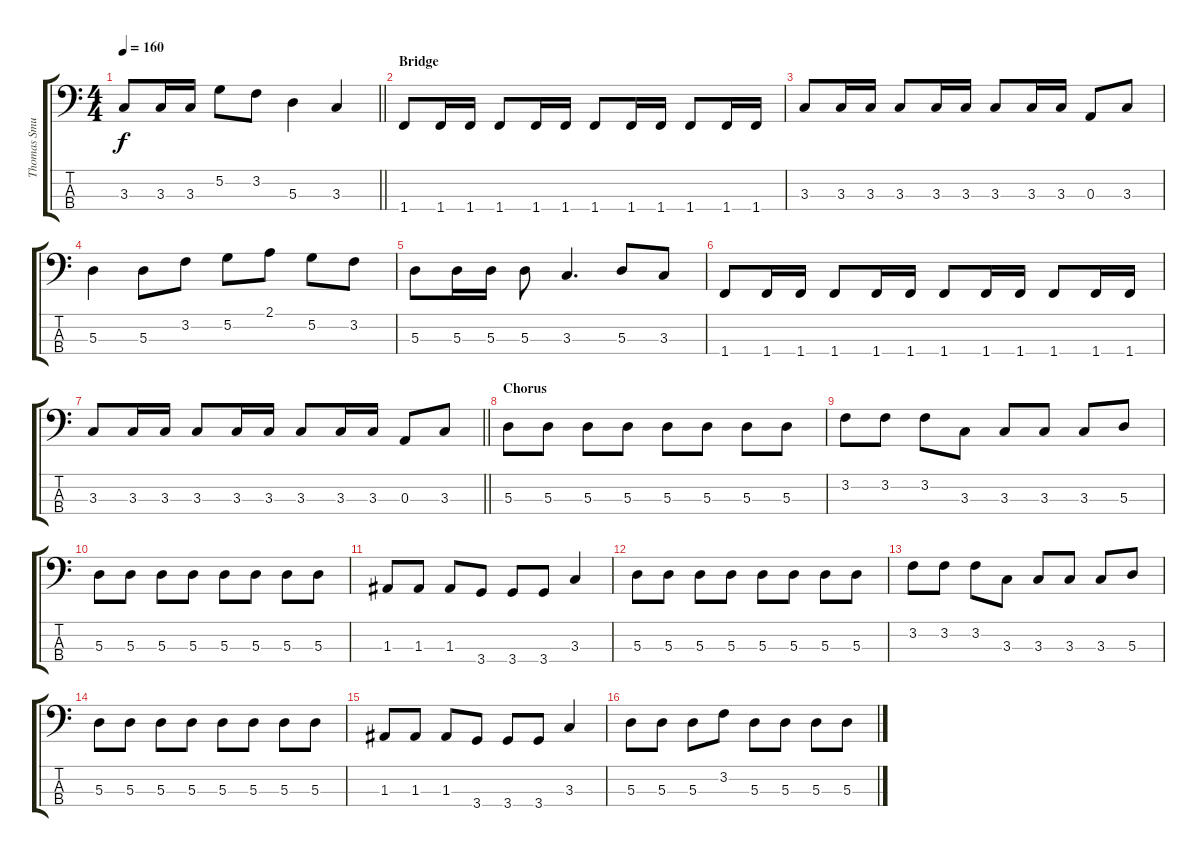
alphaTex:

\track ("Thomas Smuszynski" "Thomas Smu") {instrument electricbassfinger}
\staff {score tabs}
\tuning (G2 D2 A1 E1) {hide}
\ts (4 4)
\tempo 160
\clef f4
\barLineRight lightlight
\ks c
3.3.8{dy f} 3.3.16 3.3.16 5.2.8 3.2.8 5.3.4 3.3.4 |
\section ("" "Bridge")
1.4.8 1.4.16 1.4.16 1.4.8 1.4.16 1.4.16 1.4.8 1.4.16 1.4.16 1.4.8 1.4.16 1.4.16 |
3.3.8 3.3.16 3.3.16 3.3.8 3.3.16 3.3.16 3.3.8 3.3.16 3.3.16 0.3.8 3.3.8 |
5.3.4 5.3.8 3.2.8 5.2.8 2.1.8 5.2.8 3.2.8 |
5.3.8 5.3.16 5.3.16 5.3.8 3.3.4{d} 5.3.8 3.3.8 |
1.4.8 1.4.16 1.4.16 1.4.8 1.4.16 1.4.16 1.4.8 1.4.16 1.4.16 1.4.8 1.4.16 1.4.16 |
\barLineRight lightlight
3.3.8 3.3.16 3.3.16 3.3.8 3.3.16 3.3.16 3.3.8 3.3.16 3.3.16 0.3.8 3.3.8 |
\section ("" "Chorus")
5.3.8 5.3.8 5.3.8 5.3.8 5.3.8 5.3.8 5.3.8 5.3.8 |
3.2.8 3.2.8 3.2.8 3.3.8 3.3.8 3.3.8 3.3.8 5.3.8 |
5.3.8 5.3.8 5.3.8 5.3.8 5.3.8 5.3.8 5.3.8 5.3.8 |
1.3.8 1.3.8 1.3.8 3.4.8 3.4.8 3.4.8 3.3.4 |
5.3.8 5.3.8 5.3.8 5.3.8 5.3.8 5.3.8 5.3.8 5.3.8 |
3.2.8 3.2.8 3.2.8 3.3.8 3.3.8 3.3.8 3.3.8 5.3.8 |
5.3.8 5.3.8 5.3.8 5.3.8 5.3.8 5.3.8 5.3.8 5.3.8 |
1.3.8 1.3.8 1.3.8 3.4.8 3.4.8 3.4.8 3.3.4 |
5.3.8 5.3.8 5.3.8 3.2.8 5.3.8 5.3.8 5.3.8 5.3.8
